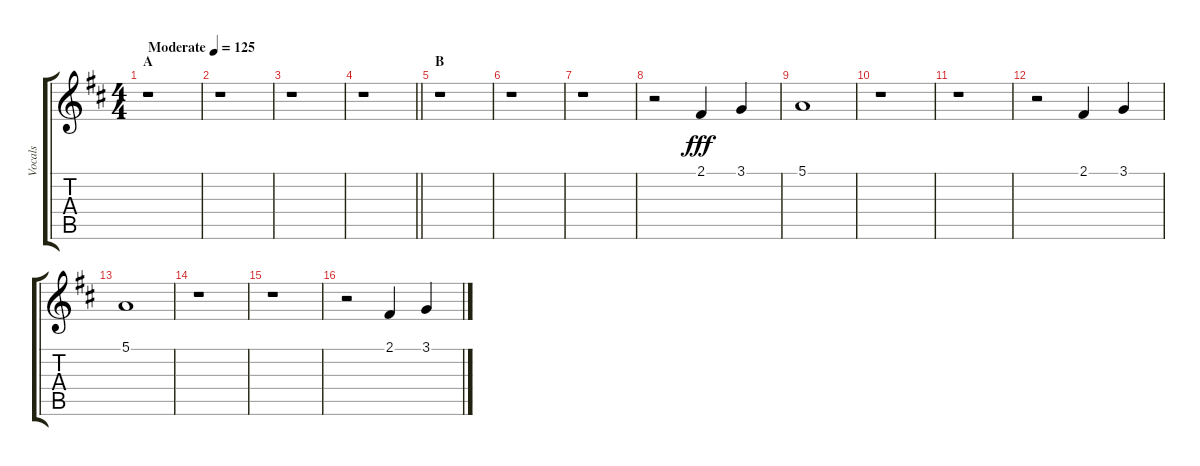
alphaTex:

\track ("Vocals" "Vocals") {instrument voiceoohs}
\staff {score tabs}
\tuning (E4 B3 G3 D3 A2 E2) {hide}
\ts (4 4)
\section ("" "A")
\tempo (125 "Moderate")
\clef g2
\ks d
r.1{dy fff instrument voiceoohs} |
r.1 |
r.1 |
\barLineRight lightlight
r.1 |
\section ("" "B")
r.1 |
r.1 |
r.1 |
r.2 2.1.4 3.1.4 |
5.1.1 |
r.1 |
r.1 |
r.2 2.1.4 3.1.4 |
5.1.1 |
r.1 |
r.1 |
r.2 2.1.4 3.1.4
